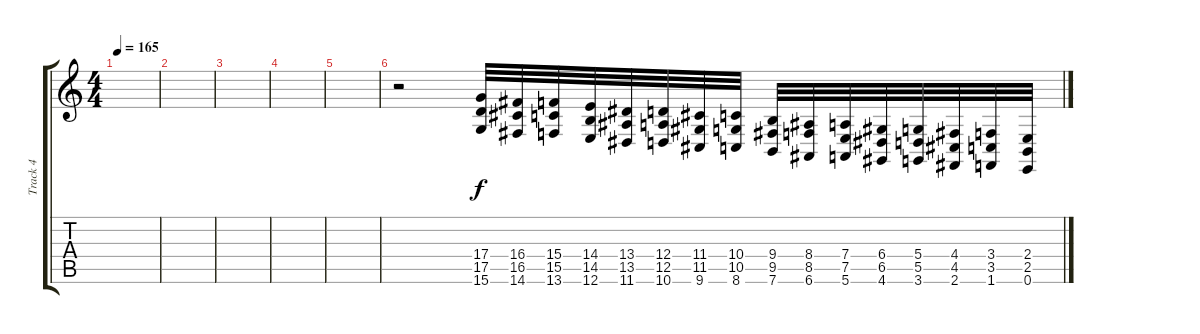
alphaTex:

\track ("Track 4" "Track 4") {instrument guitarfretnoise}
\staff {score tabs}
\tuning (E4 B3 G3 D3 A2 E2) {hide}
\ts (4 4)
\tempo 165
\clef g2
\ks c
|
|
|
|
|
r.2 (17.4 17.5 15.6).32 (16.4 16.5 14.6).32 (15.4 15.5 13.6).32 (14.4 14.5 12.6).32 (13.4 13.5 11.6).32 (12.4 12.5 10.6).32 (11.4 11.5 9.6).32 (10.4 10.5 8.6).32 (9.4 9.5 7.6).32 (8.4 8.5 6.6).32 (7.4 7.5 5.6).32 (6.4 6.5 4.6).32 (5.4 5.5 3.6).32 (4.4 4.5 2.6).32 (3.4 3.5 1.6).32 (2.4 2.5 0.6).32
